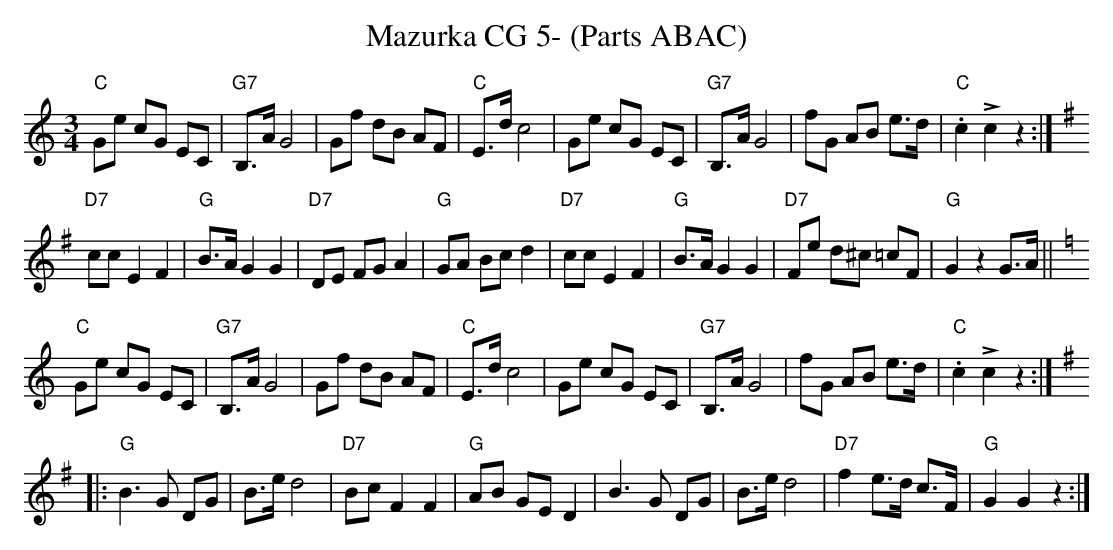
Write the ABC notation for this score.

X:1
T:Mazurka CG 5- (Parts ABAC)
M:3/4
L:1/8
K:C
"C"Ge cG EC | "G7"B,>A G4 | Gf dB AF | "C"E>d c4 | Ge cG EC | "G7"B,>A G4 | fG AB e>d | "C".c2 !>!c2 z2 :|
K:Gmaj
"D7"cc E2F2 | "G"B>A G2G2 | "D7"DE FG A2 | "G"GA Bc d2 | "D7"cc E2F2 | "G"B>A G2G2 | "D7"Fe d^c =cF | "G"G2z2 G>A ||
K:Cmaj
"C"Ge cG EC | "G7"B,>A G4 | Gf dB AF | "C"E>d c4 | Ge cG EC | "G7"B,>A G4 | fG AB e>d | "C".c2 !>!c2 z2 :|
K:Gmaj
|: "G"B3G DG | B>e d4 | "D7"Bc F2F2 | "G"AB GE D2 | B3G DG | B>e d4 | "D7"f2 e>d c>F | "G"G2G2z2 :|
